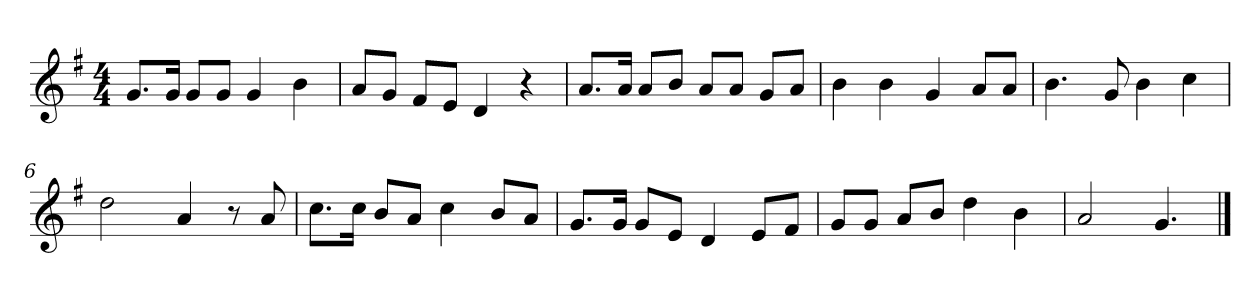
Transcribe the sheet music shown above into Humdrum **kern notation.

**kern
*part1
*staff1
*k[f#]
*M4/4
*MM120
=1
8.gL
16gJk
8gL
8gJ
4g
4b
=2
8aL
8gJ
8f#L
8eJ
4d
4r
=3
8.aL
16aJk
8aL
8bJ
8aL
8aJ
8gL
8aJ
=4
4b
4b
4g
8aL
8aJ
=5
4.b
8g
4b
4cc
=6
2dd
4a
8r
8a
=7
8.ccL
16ccJk
8bL
8aJ
4cc
8bL
8aJ
=8
8.gL
16gJk
8gL
8eJ
4d
8eL
8f#J
=9
8gL
8gJ
8aL
8bJ
4dd
4b
=10
2a
4.g
==
*-
